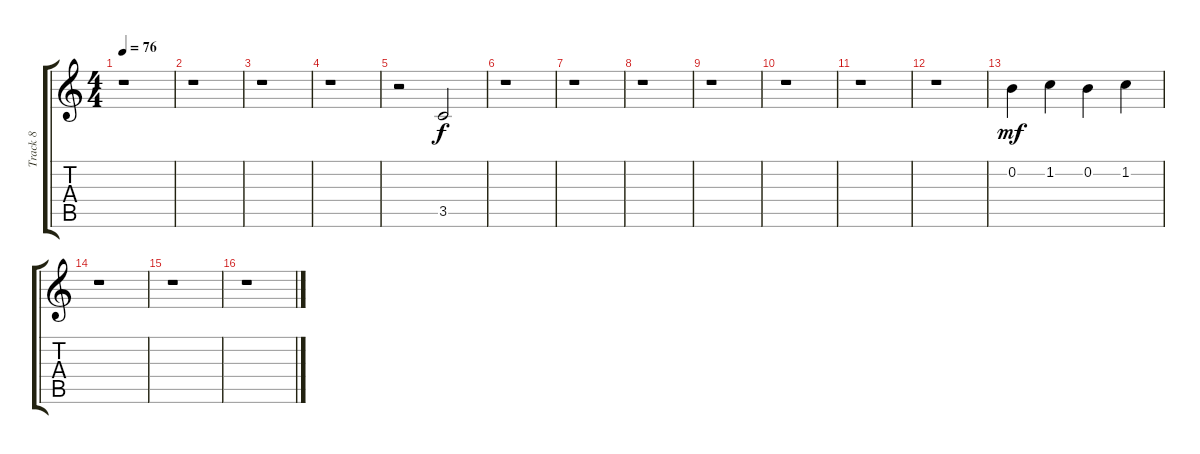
\track ("Track 8" "Track 8") {instrument acousticguitarsteel}
\staff {score tabs}
\tuning (E4 B3 G3 D3 A2 E2) {hide}
\ts (4 4)
\tempo 76
\clef g2
\ks c
r.1{dy f} |
r.1 |
r.1 |
r.1 |
r.2 3.5.2 |
r.1 |
r.1 |
r.1 |
r.1 |
r.1 |
r.1 |
r.1 |
0.2.4{dy mf} 1.2.4 0.2.4 1.2.4 |
r.1 |
r.1 |
r.1
